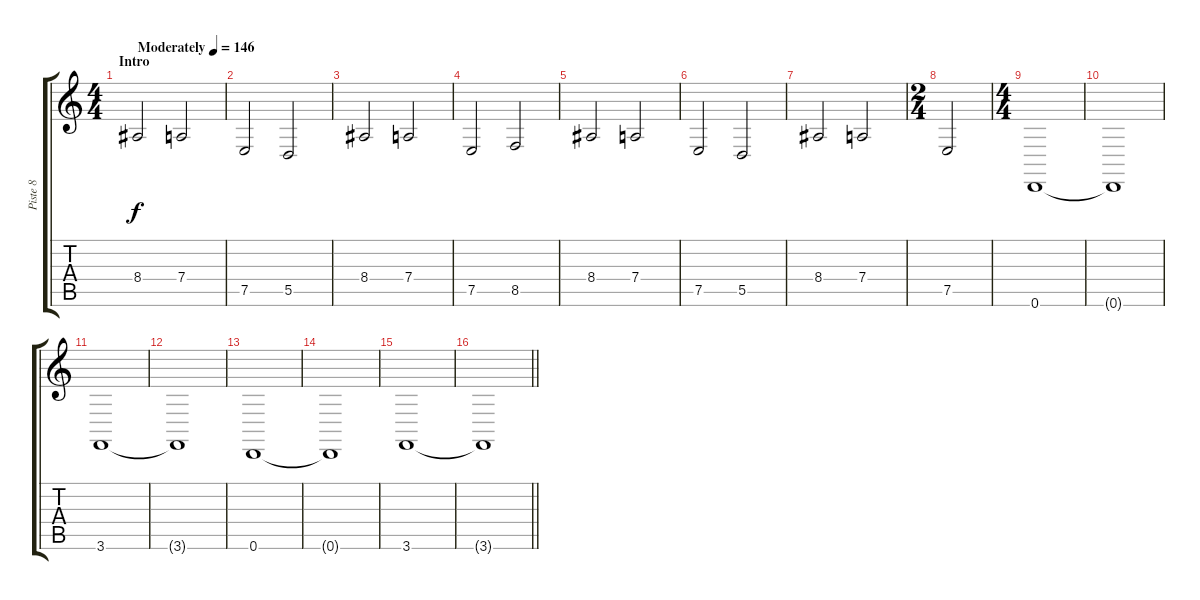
\track ("Piste 8" "Piste 8") {instrument oboe}
\staff {score tabs}
\tuning (E4 B3 G3 D3 A2 D2) {hide}
\ts (4 4)
\section ("" "Intro")
\tempo (146 "Moderately")
\clef g2
\ks c
8.4.2{dy f instrument oboe} 7.4.2 |
7.5.2 5.5.2 |
8.4.2 7.4.2 |
7.5.2 8.5.2 |
8.4.2 7.4.2 |
7.5.2 5.5.2 |
8.4.2 7.4.2 |
\ts (2 4)
7.5.2 |
\ts (4 4)
0.6.1 |
0.6{t}.1 |
3.6.1 |
3.6{t}.1 |
0.6.1 |
0.6{t}.1 |
3.6.1 |
\barLineRight lightlight
3.6{t}.1
